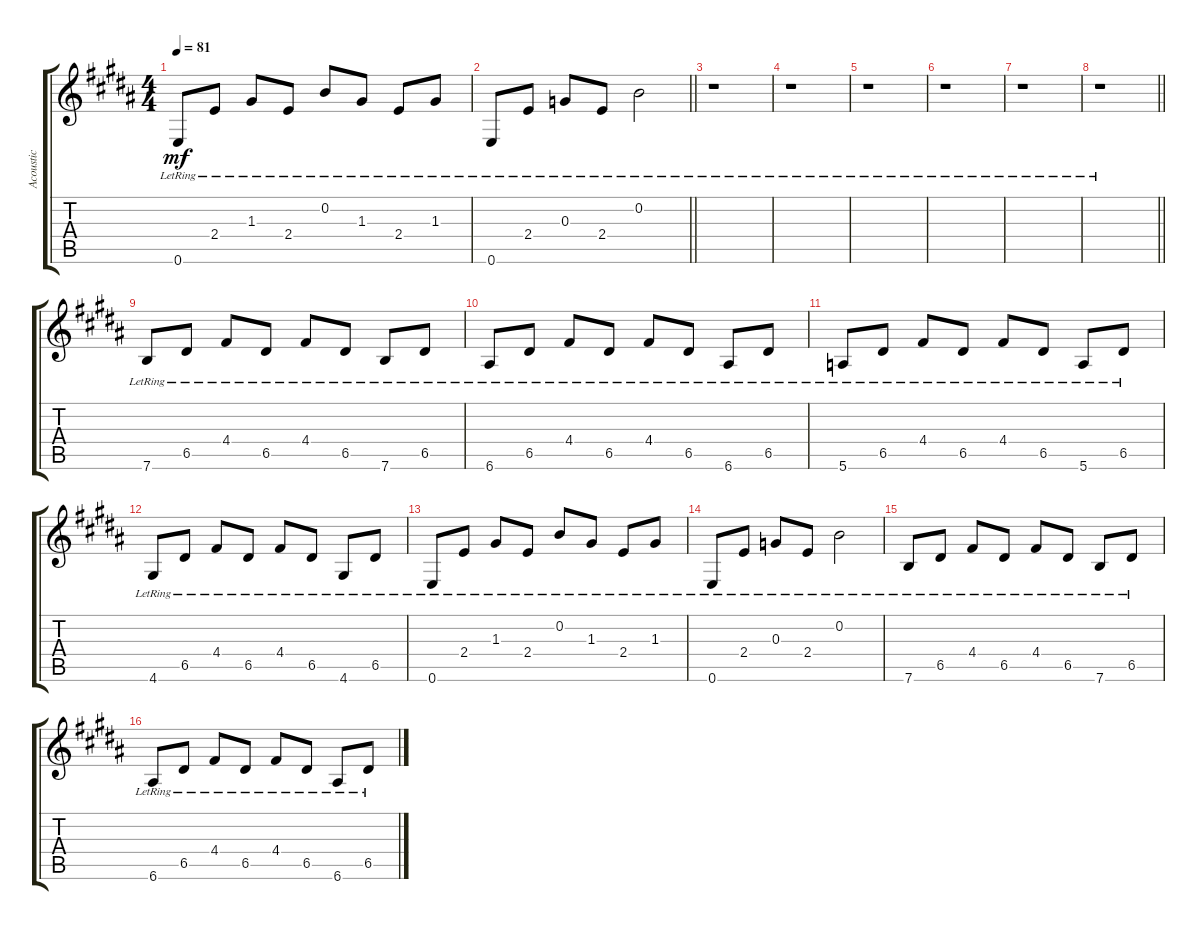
\track ("Acoustic " "Acoustic ") {instrument acousticguitarsteel}
\staff {score tabs}
\tuning (E4 B3 G3 D3 A2 E2) {hide}
\ts (4 4)
\tempo 81
\clef g2
\ks b
0.6{lr}.8{dy mf} 2.4{lr}.8 1.3{lr}.8 2.4{lr}.8 0.2{lr}.8 1.3{lr}.8 2.4{lr}.8 1.3{lr}.8 |
\barLineRight lightlight
0.6{lr}.8 2.4{lr}.8 0.3{lr}.8 2.4{lr}.8 0.2{lr}.2 |
r.1 |
r.1 |
r.1 |
r.1 |
r.1 |
\barLineRight lightlight
r.1 |
7.6{lr}.8 6.5{lr}.8 4.4{lr}.8 6.5{lr}.8 4.4{lr}.8 6.5{lr}.8 7.6{lr}.8 6.5{lr}.8 |
6.6{lr}.8 6.5{lr}.8 4.4{lr}.8 6.5{lr}.8 4.4{lr}.8 6.5{lr}.8 6.6{lr}.8 6.5{lr}.8 |
5.6{lr}.8 6.5{lr}.8 4.4{lr}.8 6.5{lr}.8 4.4{lr}.8 6.5{lr}.8 5.6{lr}.8 6.5{lr}.8 |
4.6{lr}.8 6.5{lr}.8 4.4{lr}.8 6.5{lr}.8 4.4{lr}.8 6.5{lr}.8 4.6{lr}.8 6.5{lr}.8 |
0.6{lr}.8 2.4{lr}.8 1.3{lr}.8 2.4{lr}.8 0.2{lr}.8 1.3{lr}.8 2.4{lr}.8 1.3{lr}.8 |
0.6{lr}.8 2.4{lr}.8 0.3{lr}.8 2.4{lr}.8 0.2{lr}.2 |
7.6{lr}.8 6.5{lr}.8 4.4{lr}.8 6.5{lr}.8 4.4{lr}.8 6.5{lr}.8 7.6{lr}.8 6.5{lr}.8 |
6.6{lr}.8 6.5{lr}.8 4.4{lr}.8 6.5{lr}.8 4.4{lr}.8 6.5{lr}.8 6.6{lr}.8 6.5{lr}.8
